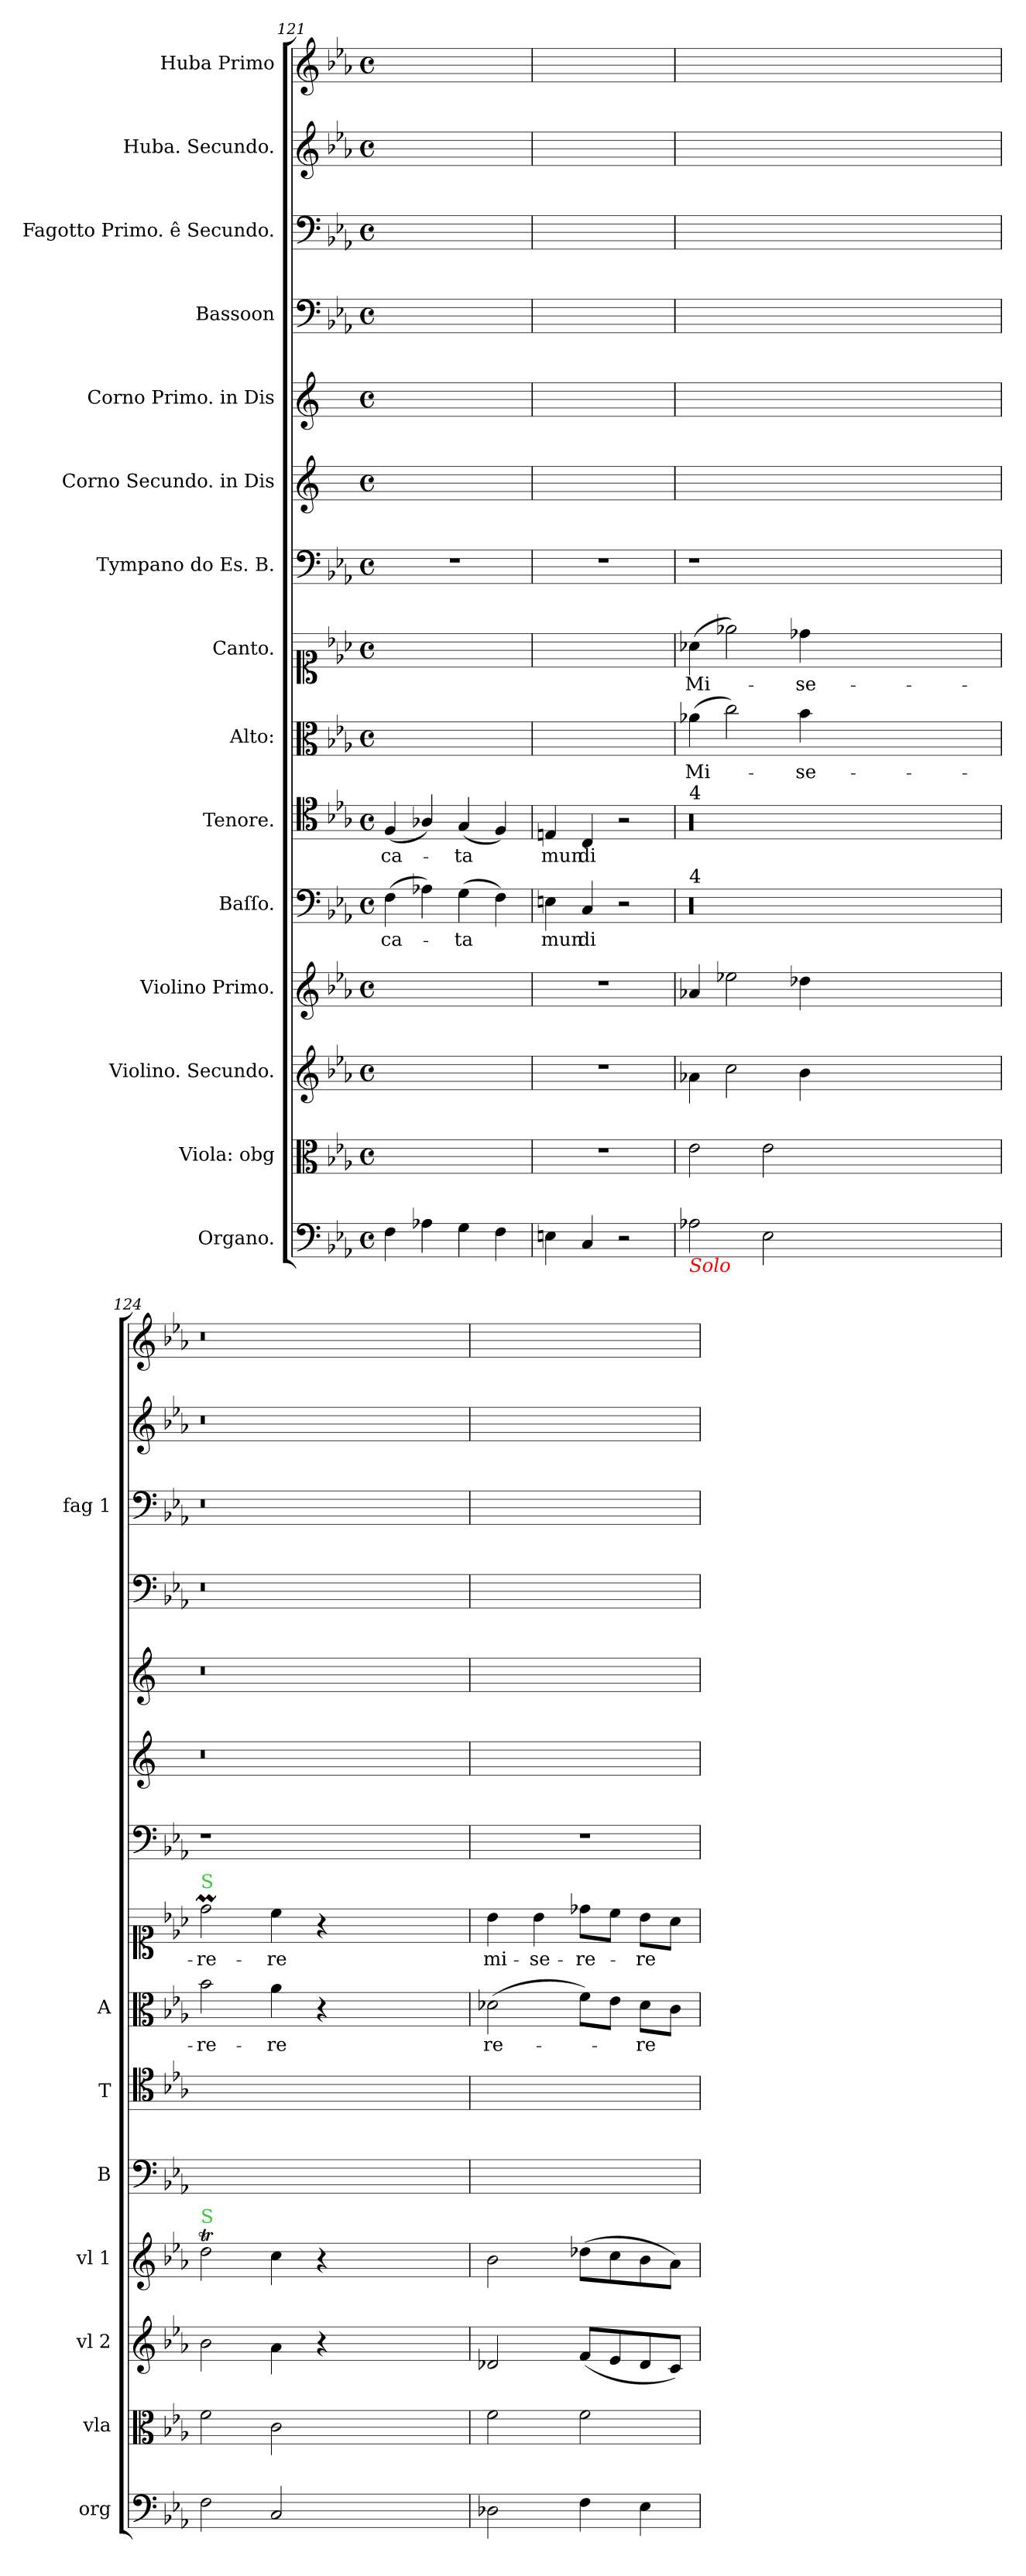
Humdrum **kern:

**kern	**dynam	**kern	**dynam	**kern	**dynam	**kern	**dynam	**kern	**text	**kern	**text	**kern	**text	**kern	**text	**kern	**kern	**kern	**kern	**kern	**kern	**kern
*part15	*part15	*part14	*part14	*part13	*part13	*part12	*part12	*part11	*part11	*part10	*part10	*part9	*part9	*part8	*part8	*part7	*part6	*part5	*part4	*part3	*part2	*part1
*staff15	*staff15	*staff14	*staff14	*staff13	*staff13	*staff12	*staff12	*staff11	*staff11	*staff10	*staff10	*staff9	*staff9	*staff8	*staff8	*staff7	*staff6	*staff5	*staff4	*staff3	*staff2	*staff1
*I"Organo.	*	*I"Viola: obg	*	*I"Violino. Secundo.	*	*I"Violino Primo.	*	*I"Baſſo.	*	*I"Tenore.	*	*I"Alto:	*	*I"Canto.	*	*I"Tympano do Es. B.	*I"Corno Secundo. in Dis	*I"Corno Primo. in Dis	*I"Bassoon	*I"Fagotto Primo. ê Secundo.	*I"Huba. Secundo.	*I"Huba Primo
*I'org	*	*I'vla	*	*I'vl 2	*	*I'vl 1	*	*I'B	*	*I'T	*	*I'A	*	*	*	*	*	*	*	*I'fag 1	*	*
*clefF4	*	*clefC3	*	*clefG2	*	*clefG2	*	*clefF4	*	*clefC4	*	*clefC3	*	*clefC1	*	*clefF4	*clefG2	*clefG2	*clefF4	*clefF4	*clefG2	*clefG2
*	*	*	*	*	*	*	*	*	*	*	*	*	*	*	*	*	*ITrd5c9	*ITrd5c9	*	*	*	*
*k[b-e-a-]	*	*k[b-e-a-]	*	*k[b-e-a-]	*	*k[b-e-a-]	*	*k[b-e-a-]	*	*k[b-e-a-]	*	*k[b-e-a-]	*	*k[b-e-a-]	*	*k[b-e-a-]	*k[b-e-a-]	*k[b-e-a-]	*k[b-e-a-]	*k[b-e-a-]	*k[b-e-a-]	*k[b-e-a-]
*E-:	*	*E-:	*	*E-:	*	*E-:	*	*E-:	*	*	*	*E-:	*	*E-:	*	*	*E-:	*E-:	*	*	*E-:	*E-:
*M4/4	*	*M4/4	*	*M4/4	*	*M4/4	*	*M4/4	*	*M4/4	*	*M4/4	*	*M4/4	*	*M4/4	*M4/4	*M4/4	*M4/4	*M4/4	*M4/4	*M4/4
*met(c)	*	*met(c)	*	*met(c)	*	*met(c)	*	*met(c)	*	*met(c)	*	*met(c)	*	*met(c)	*	*met(c)	*met(c)	*met(c)	*met(c)	*met(c)	*met(c)	*met(c)
=121	=121	=121	=121	=121	=121	=121	=121	=121	=121	=121	=121	=121	=121	=121	=121	=121	=121	=121	=121	=121	=121	=121
4F\	.	1ryy	.	1ryy	.	1ryy	.	(4F\	-ca-	(4F/	-ca-	1ryy	.	1ryy	.	1r	1ryy	1ryy	1ryy	1ryy	1ryy	1ryy
4A-X\	.	.	.	.	.	.	.	4A-X\)	.	4A-X/)	.	.	.	.	.	.	.	.	.	.	.	.
4G\	.	.	.	.	.	.	.	(4G\	-ta	(4G/	-ta	.	.	.	.	.	.	.	.	.	.	.
4F\	.	.	.	.	.	.	.	4F\)	.	4F/)	.	.	.	.	.	.	.	.	.	.	.	.
=122	=122	=122	=122	=122	=122	=122	=122	=122	=122	=122	=122	=122	=122	=122	=122	=122	=122	=122	=122	=122	=122	=122
4En\	.	1r	.	1r	.	1r	.	4En\	mun-	4En/	mun-	1ryy	.	1ryy	.	1r	1ryy	1ryy	1ryy	1ryy	1ryy	1ryy
4C/	.	.	.	.	.	.	.	4C/	-di	4C/	-di	.	.	.	.	.	.	.	.	.	.	.
2r	.	.	.	.	.	.	.	2r	.	2r	.	.	.	.	.	.	.	.	.	.	.	.
=123	=123	=123	=123	=123	=123	=123	=123	=123	=123	=123	=123	=123	=123	=123	=123	=123	=123	=123	=123	=123	=123	=123
!	!	!	!	!	!	!	!	!	!	!LO:TX:a:t=4	!	!	!	!	!	!	!	!	!	!	!	!
!	!	!	!	!	!	!	!	!LO:TX:a:t=4	!	!	!	!	!	!	!	!	!	!	!	!	!	!
!LO:TX:b:i:color=red:t=Solo	!	!	!	!	!	!	!	!	!	!	!	!	!	!	!	!	!	!	!	!	!	!
!	!LO:DY:b:rj	!	!LO:DY:b	!	!LO:DY:b:rj	!	!LO:DY:b	!	!	!	!	!	!	!	!	!	!	!	!	!	!	!
2A-X\	pia	2e-\	mezzo forto	4a-X\	poco forto	4a-X/	poco forto	00r	.	00r	.	(4a-X\	Mi-	(4a-X\	Mi-	1r	00ryy	00ryy	00ryy	00ryy	00ryy	00ryy
.	.	.	.	2cc\	.	2ee-X\	.	.	.	.	.	2cc\)	.	2ee-X\)	.	.	.	.	.	.	.	.
2E-\	.	2e-\	.	.	.	.	.	.	.	.	.	.	.	.	.	.	.	.	.	.	.	.
.	.	.	.	4b-\	.	4dd-X\	.	.	.	.	.	4b-\	-se-	4dd-X\	-se-	.	.	.	.	.	.	.
0.ryy	.	0.ryy	.	0.ryy	.	0.ryy	.	.	.	.	.	0.ryy	.	0.ryy	.	0.ryy	.	.	.	.	.	.
=124	=124	=124	=124	=124	=124	=124	=124	=124	=124	=124	=124	=124	=124	=124	=124	=124	=124	=124	=124	=124	=124	=124
!	!	!	!	!	!	!	!	!	!	!	!	!	!	!LO:TX:a:color=limegreen:t=S	!	!	!	!	!	!	!	!
!	!	!	!	!	!	!LO:TX:a:color=limegreen:t=S	!	!	!	!	!	!	!	!	!	!	!	!	!	!	!	!
2F\	.	2f\	.	2b-\	.	2ddt\	.	0ryy	.	0ryy	.	2b-\	-re-	2ddm\	-re-	1r	0r	0r	0r	0r	0r	0r
2C/	.	2c\	.	4a-\	.	4cc\	.	.	.	.	.	4a-\	-re	4cc\	-re	.	.	.	.	.	.	.
.	.	.	.	4r	.	4r	.	.	.	.	.	4r	.	4r	.	.	.	.	.	.	.	.
1ryy	.	1ryy	.	1ryy	.	1ryy	.	.	.	.	.	1ryy	.	1ryy	.	1ryy	.	.	.	.	.	.
=125	=125	=125	=125	=125	=125	=125	=125	=125	=125	=125	=125	=125	=125	=125	=125	=125	=125	=125	=125	=125	=125	=125
2D-X\	.	2f\	.	2d-X/	.	2b-\	.	1ryy	.	1ryy	.	(2d-X\	re-	4b-\	mi-	1r	1ryy	1ryy	1ryy	1ryy	1ryy	1ryy
.	.	.	.	.	.	.	.	.	.	.	.	.	.	4b-\	-se-	.	.	.	.	.	.	.
4F\	.	2f\	.	(8f/L	.	(8dd-X\L	.	.	.	.	.	8f\L)	.	8dd-X\L	-re-	.	.	.	.	.	.	.
.	.	.	.	8e-/	.	8cc\	.	.	.	.	.	8e-\J	.	8cc\J	.	.	.	.	.	.	.	.
4E-\	.	.	.	8d-/	.	8b-\	.	.	.	.	.	8d-\L	-re	8b-\L	-re	.	.	.	.	.	.	.
.	.	.	.	8c/J)	.	8a-\J)	.	.	.	.	.	8c\J	.	8a-\J	.	.	.	.	.	.	.	.
=	=	=	=	=	=	=	=	=	=	=	=	=	=	=	=	=	=	=	=	=	=	=
*-	*-	*-	*-	*-	*-	*-	*-	*-	*-	*-	*-	*-	*-	*-	*-	*-	*-	*-	*-	*-	*-	*-
